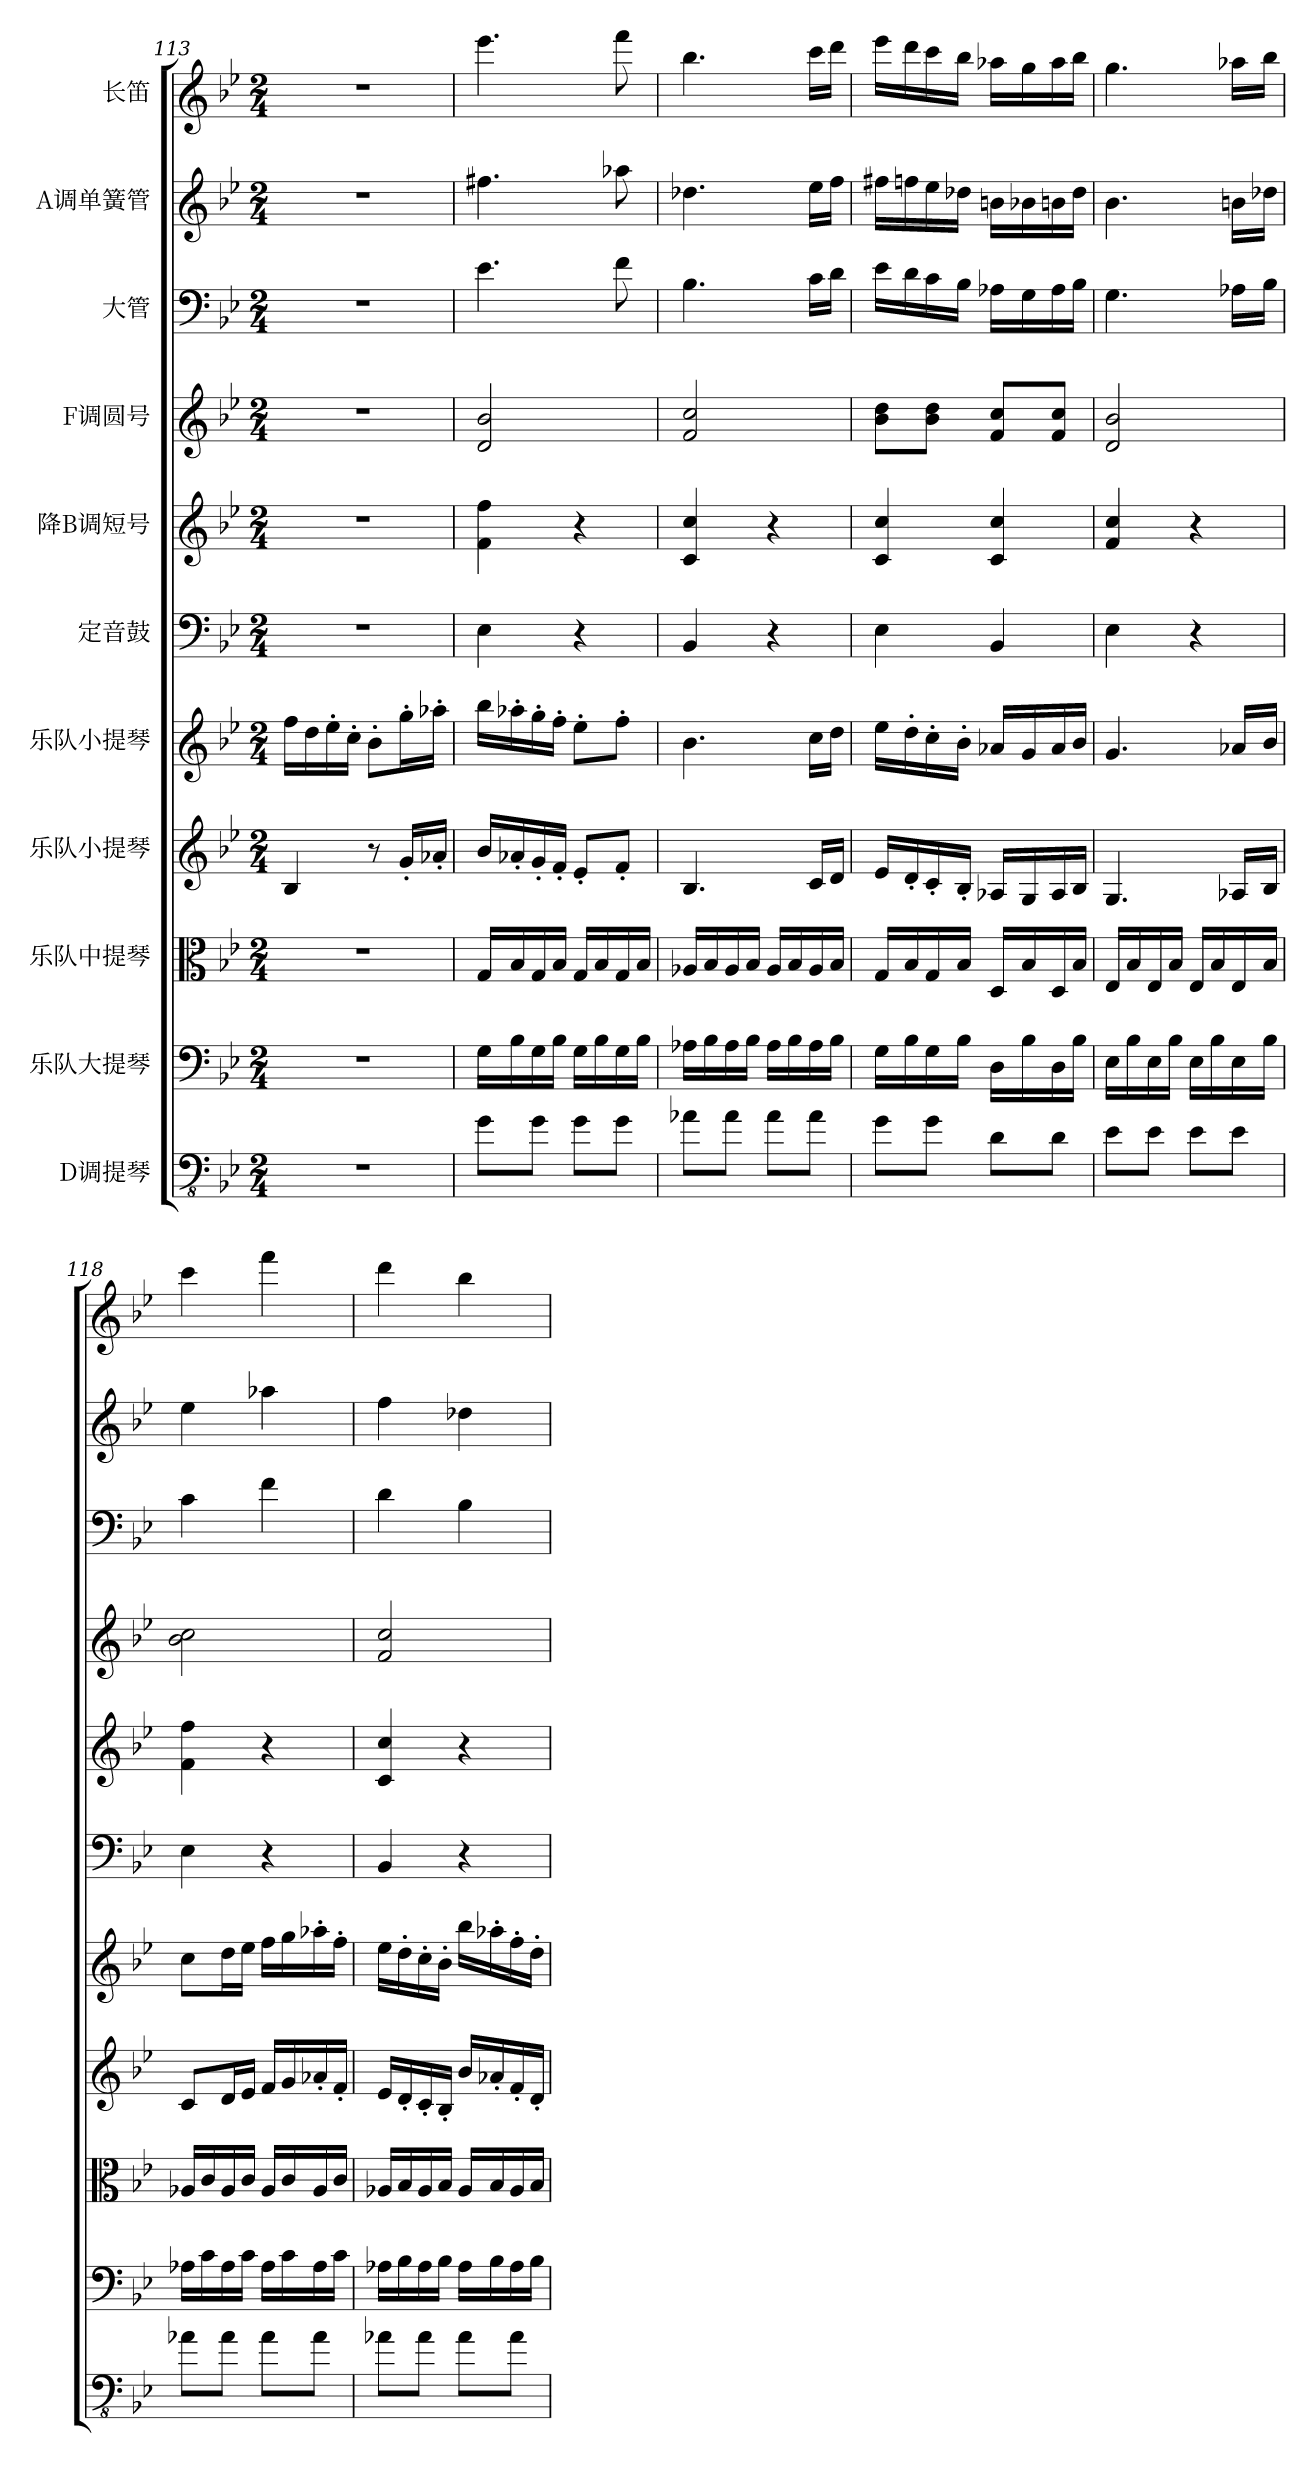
**kern	**kern	**kern	**kern	**kern	**kern	**kern	**kern	**kern	**kern	**kern
*part11	*part10	*part9	*part8	*part7	*part6	*part5	*part4	*part3	*part2	*part1
*staff11	*staff10	*staff9	*staff8	*staff7	*staff6	*staff5	*staff4	*staff3	*staff2	*staff1
*I"D调提琴	*I"乐队大提琴	*I"乐队中提琴	*I"乐队小提琴	*I"乐队小提琴	*I"定音鼓	*I"降B调短号	*I"F调圆号	*I"大管	*I"A调单簧管	*I"长笛
*clefFv4	*clefF4	*clefC3	*clefG2	*clefG2	*clefF4	*clefG2	*clefG2	*clefF4	*clefG2	*clefG2
*ITrd7c12	*	*	*	*	*	*ITrd1c2	*ITrd4c7	*	*ITrd2c3	*
*k[b-e-]	*k[b-e-]	*k[b-e-]	*k[b-e-]	*k[b-e-]	*k[b-e-]	*k[b-e-a-d-]	*k[b-e-a-]	*k[b-e-]	*k[f#]	*k[b-e-]
*M2/4	*M2/4	*M2/4	*M2/4	*M2/4	*M2/4	*M2/4	*M2/4	*M2/4	*M2/4	*M2/4
=113	=113	=113	=113	=113	=113	=113	=113	=113	=113	=113
2r	2r	2r	4B-/	16ff\LL	2r	2r	2r	2r	2r	2r
.	.	.	.	16dd\	.	.	.	.	.	.
.	.	.	.	16ee-'\	.	.	.	.	.	.
.	.	.	.	16cc'\JJ	.	.	.	.	.	.
.	.	.	8r	8b-'\L	.	.	.	.	.	.
.	.	.	16g'/LL	16gg'\L	.	.	.	.	.	.
.	.	.	16a-X'/JJ	16aa-X'\JJ	.	.	.	.	.	.
=114	=114	=114	=114	=114	=114	=114	=114	=114	=114	=114
8GG\L	16G\LL	16G/LL	16b-/LL	16bb-\LL	4E-\	4e-\ 4ee-\	2G/ 2e-/	4.e-\	4.dd#X\	4.eee-\
.	16B-\	16B-/	16a-X'/	16aa-X'\	.	.	.	.	.	.
8GG\J	16G\	16G/	16g'/	16gg'\	.	.	.	.	.	.
.	16B-\JJ	16B-/JJ	16f'/JJ	16ff'\JJ	.	.	.	.	.	.
8GG\L	16G\LL	16G/LL	8e-'/L	8ee-'\L	4r	4r	.	.	.	.
.	16B-\	16B-/	.	.	.	.	.	.	.	.
8GG\J	16G\	16G/	8f'/J	8ff'\J	.	.	.	8f\	8ffn\	8fff\
.	16B-\JJ	16B-/JJ	.	.	.	.	.	.	.	.
!!LO:PB:g=z
=115	=115	=115	=115	=115	=115	=115	=115	=115	=115	=115
8AA-X\L	16A-X\LL	16A-X/LL	4.B-/	4.b-\	4BB-/	4B-/ 4b-/	2B-/ 2f/	4.B-\	4.b-X\	4.bb-\
.	16B-\	16B-/	.	.	.	.	.	.	.	.
8AA-\J	16A-\	16A-/	.	.	.	.	.	.	.	.
.	16B-\JJ	16B-/JJ	.	.	.	.	.	.	.	.
8AA-\L	16A-\LL	16A-/LL	.	.	4r	4r	.	.	.	.
.	16B-\	16B-/	.	.	.	.	.	.	.	.
8AA-\J	16A-\	16A-/	16c/LL	16cc\LL	.	.	.	16c\LL	16cc\LL	16ccc\LL
.	16B-\JJ	16B-/JJ	16d/JJ	16dd\JJ	.	.	.	16d\JJ	16dd\JJ	16ddd\JJ
=116	=116	=116	=116	=116	=116	=116	=116	=116	=116	=116
8GG\L	16G\LL	16G/LL	16e-/LL	16ee-\LL	4E-\	4B-/ 4b-/	8e-\ 8g\L	16e-\LL	16dd#X\LL	16eee-\LL
.	16B-\	16B-/	16d'/	16dd'\	.	.	.	16d\	16ddn\	16ddd\
8GG\J	16G\	16G/	16c'/	16cc'\	.	.	8e-\ 8g\J	16c\	16cc\	16ccc\
.	16B-\JJ	16B-/JJ	16B-'/JJ	16b-'\JJ	.	.	.	16B-\JJ	16b-X\JJ	16bb-\JJ
8DD\L	16D\LL	16D/LL	16A-X/LL	16a-X/LL	4BB-/	4B-/ 4b-/	8B-/ 8f/L	16A-X\LL	16g#X\LL	16aa-X\LL
.	16B-\	16B-/	16G/	16g/	.	.	.	16G\	16gn\	16gg\
8DD\J	16D\	16D/	16A-/	16a-/	.	.	8B-/ 8f/J	16A-\	16g#X\	16aa-\
.	16B-\JJ	16B-/JJ	16B-/JJ	16b-/JJ	.	.	.	16B-\JJ	16b-\JJ	16bb-\JJ
=117	=117	=117	=117	=117	=117	=117	=117	=117	=117	=117
8EE-\L	16E-\LL	16E-/LL	4.G/	4.g/	4E-\	4e-/ 4b-/	2G/ 2e-/	4.G\	4.g\	4.gg\
.	16B-\	16B-/	.	.	.	.	.	.	.	.
8EE-\J	16E-\	16E-/	.	.	.	.	.	.	.	.
.	16B-\JJ	16B-/JJ	.	.	.	.	.	.	.	.
8EE-\L	16E-\LL	16E-/LL	.	.	4r	4r	.	.	.	.
.	16B-\	16B-/	.	.	.	.	.	.	.	.
8EE-\J	16E-\	16E-/	16A-X/LL	16a-X/LL	.	.	.	16A-X\LL	16g#X\LL	16aa-X\LL
.	16B-\JJ	16B-/JJ	16B-/JJ	16b-/JJ	.	.	.	16B-\JJ	16b-X\JJ	16bb-\JJ
=118	=118	=118	=118	=118	=118	=118	=118	=118	=118	=118
8AA-X\L	16A-X\LL	16A-X/LL	8c/L	8cc\L	4E-\	4e-\ 4ee-\	2e-\ 2f\	4c\	4cc\	4ccc\
.	16c\	16c/	.	.	.	.	.	.	.	.
8AA-\J	16A-\	16A-/	16d/L	16dd\L	.	.	.	.	.	.
.	16c\JJ	16c/JJ	16e-/JJ	16ee-\JJ	.	.	.	.	.	.
8AA-\L	16A-\LL	16A-/LL	16f/LL	16ff\LL	4r	4r	.	4f\	4ffn\	4fff\
.	16c\	16c/	16g/	16gg\	.	.	.	.	.	.
8AA-\J	16A-\	16A-/	16a-X'/	16aa-X'\	.	.	.	.	.	.
.	16c\JJ	16c/JJ	16f'/JJ	16ff'\JJ	.	.	.	.	.	.
!!LO:PB:g=z
=119	=119	=119	=119	=119	=119	=119	=119	=119	=119	=119
8AA-X\L	16A-X\LL	16A-X/LL	16e-/LL	16ee-\LL	4BB-/	4B-/ 4b-/	2B-/ 2f/	4d\	4dd\	4ddd\
.	16B-\	16B-/	16d'/	16dd'\	.	.	.	.	.	.
8AA-\J	16A-\	16A-/	16c'/	16cc'\	.	.	.	.	.	.
.	16B-\JJ	16B-/JJ	16B-'/JJ	16b-'\JJ	.	.	.	.	.	.
8AA-\L	16A-\LL	16A-/LL	16b-/LL	16bb-\LL	4r	4r	.	4B-\	4b-X\	4bb-\
.	16B-\	16B-/	16a-X'/	16aa-X'\	.	.	.	.	.	.
8AA-\J	16A-\	16A-/	16f'/	16ff'\	.	.	.	.	.	.
.	16B-\JJ	16B-/JJ	16d'/JJ	16dd'\JJ	.	.	.	.	.	.
=	=	=	=	=	=	=	=	=	=	=
*-	*-	*-	*-	*-	*-	*-	*-	*-	*-	*-
